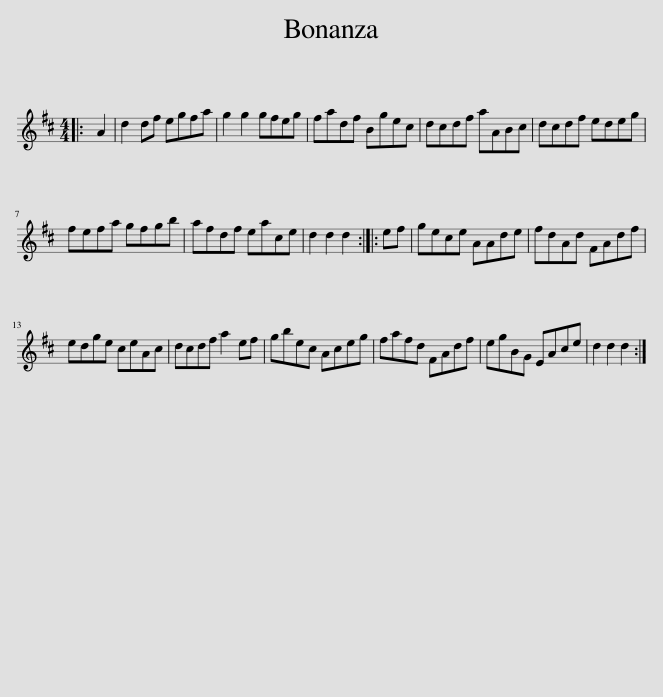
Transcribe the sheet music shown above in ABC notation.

X:1
L:1/8
M:4/4
I:linebreak $
K:D
V:1 treble
V:1
|: A2 | d2 df egfa | g2 g2 gfeg | fadf Bgec | dcdf aABc | %5
 dcdf edeg |$ fefa gfgb | afdf eace | d2 d2 d2 :: ef | %10
 gece AAde | fdAd FAdf |$ edge ceAc | dcdf a2 ef | gbec Aceg | %15
 fafd FAdf | egBG EAce | d2 d2 d2 :| %18
